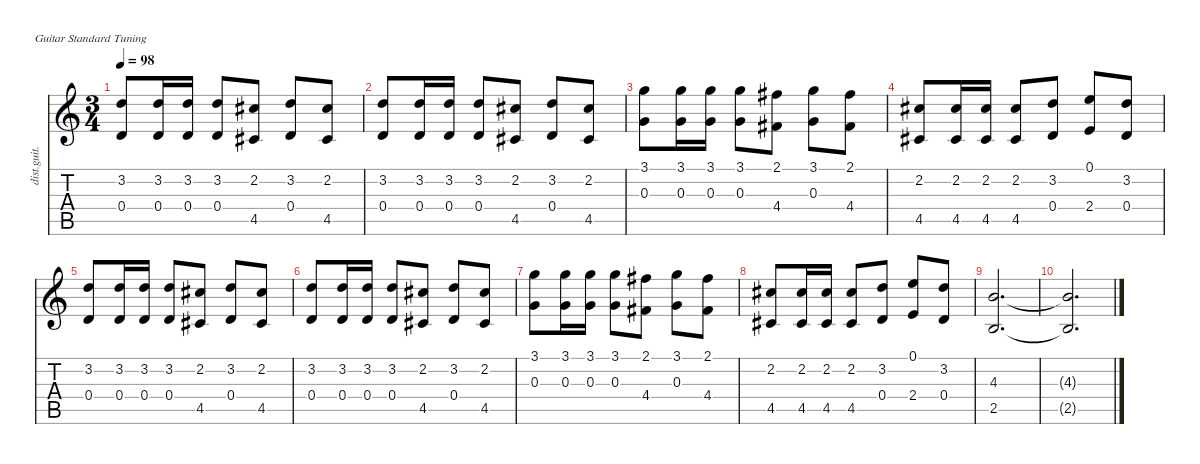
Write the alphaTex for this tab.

\defaultSystemsLayout 4
\hideDynamics
\bracketExtendMode nobrackets
\otherSystemsTrackNameOrientation horizontal
\track ("гитара соло " "dist.guit.") {instrument distortionguitar}
\staff {score tabs}
\tuning (E4 B3 G3 D3 A2 E2)
\ts (3 4)
\tempo 98
\clef g2
\ks c
(3.2 0.4).8{dy f} (3.2 0.4).16 (3.2 0.4).16 (3.2 0.4).8 (2.2{acc #} 4.5{acc #}).8 (3.2 0.4).8 (2.2{acc #} 4.5{acc #}).8 |
(3.2 0.4).8 (3.2 0.4).16 (3.2 0.4).16 (3.2 0.4).8 (2.2{acc #} 4.5{acc #}).8 (3.2 0.4).8 (2.2{acc #} 4.5{acc #}).8 |
(3.1 0.3).8 (3.1 0.3).16 (3.1 0.3).16 (3.1 0.3).8 (2.1{acc #} 4.4{acc #}).8 (3.1 0.3).8 (2.1{acc #} 4.4{acc #}).8 |
(2.2{acc #} 4.5{acc #}).8 (2.2{acc #} 4.5{acc #}).16 (2.2{acc #} 4.5{acc #}).16 (2.2{acc #} 4.5{acc #}).8 (3.2 0.4).8 (0.1 2.4).8 (3.2 0.4).8 |
(3.2 0.4).8 (3.2 0.4).16 (3.2 0.4).16 (3.2 0.4).8 (2.2{acc #} 4.5{acc #}).8 (3.2 0.4).8 (2.2{acc #} 4.5{acc #}).8 |
(3.2 0.4).8 (3.2 0.4).16 (3.2 0.4).16 (3.2 0.4).8 (2.2{acc #} 4.5{acc #}).8 (3.2 0.4).8 (2.2{acc #} 4.5{acc #}).8 |
(3.1 0.3).8 (3.1 0.3).16 (3.1 0.3).16 (3.1 0.3).8 (2.1{acc #} 4.4{acc #}).8 (3.1 0.3).8 (2.1{acc #} 4.4{acc #}).8 |
(2.2{acc #} 4.5{acc #}).8 (2.2{acc #} 4.5{acc #}).16 (2.2{acc #} 4.5{acc #}).16 (2.2{acc #} 4.5{acc #}).8 (3.2 0.4).8 (0.1 2.4).8 (3.2 0.4).8 |
(4.3 2.5).2{d} |
(4.3{t} 2.5{t}).2{d}
